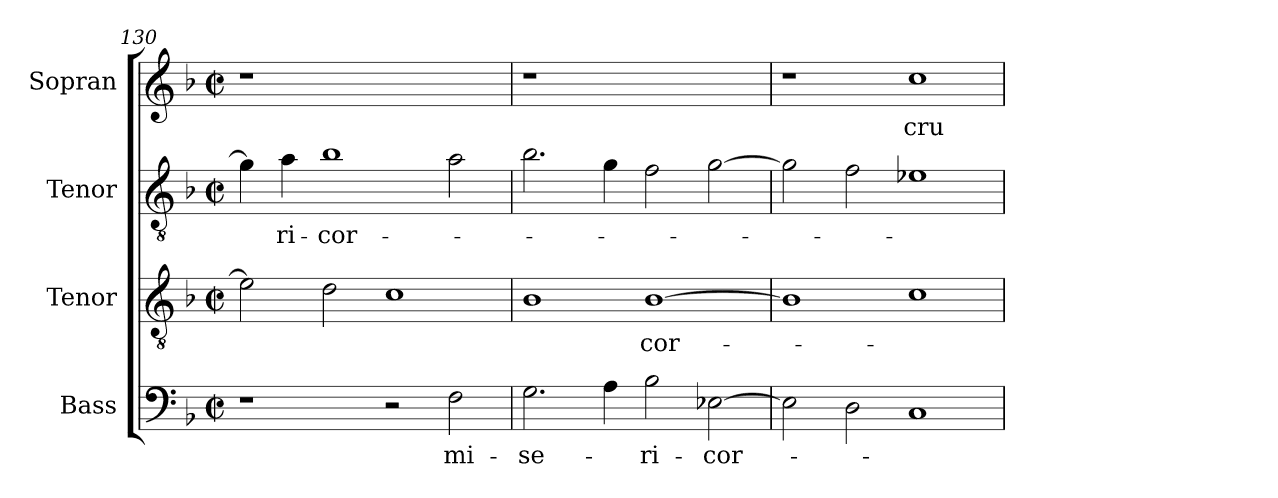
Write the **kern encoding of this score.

**kern	**text	**kern	**text	**kern	**text	**kern	**text
*part4	*part4	*part3	*part3	*part2	*part2	*part1	*part1
*staff4	*staff4	*staff3	*staff3	*staff2	*staff2	*staff1	*staff1
*I"Bass	*	*I"Tenor	*	*I"Tenor	*	*I"Sopran	*
*	*	*I'Tenor	*	*	*	*	*
*clefF4	*	*clefGv2	*	*clefGv2	*	*clefG2	*
*	*	*ITrd7c12	*	*ITrd7c12	*	*	*
*k[b-]	*	*k[b-]	*	*k[b-]	*	*k[b-]	*
*F:	*	*F:	*	*F:	*	*F:	*
*M2/2	*	*M2/2	*	*M2/2	*	*M2/2	*
*met(c|)	*	*met(c|)	*	*met(c|)	*	*met(c|)	*
=130	=130	=130	=130	=130	=130	=130	=130
!	!	!	!	!	!	!LO:N:vis=1	!
1r	.	2E-i\]	.	4Gi\]	.	1r	.
!	!	!	!	!	!LO:LY:b:color=#000000	!	!
.	.	.	.	4Ai\	-ri-	.	.
!	!	!	!	!	!LO:LY:b:color=#000000	!	!
.	.	2Di\	.	1B-i	-cor-	.	.
2r	.	1Ci	.	.	.	1ryy	.
!	!LO:LY:b:color=#000000	!	!	!	!	!	!
2Fi\	mi-	.	.	2Ai\	.	.	.
=131	=131	=131	=131	=131	=131	=131	=131
!	!LO:LY:b:color=#000000	!	!	!	!	!LO:N:vis=1	!
2.Gi\	-se-	1BB-i	.	2.B-i\	.	1r	.
4Ai\	.	.	.	4Gi\	.	.	.
!	!LO:LY:b:color=#000000	!	!	!	!	!	!
!	!	!	!LO:LY:b:color=#000000	!	!	!	!
2B-i\	-ri-	[>1BB-i	-cor-	2Fi\	.	1ryy	.
!	!LO:LY:b:color=#000000	!	!	!	!	!	!
[>2E-Xi\	-cor-	.	.	[>2Gi\	.	.	.
!!LO:LB:g=z
=132	=132	=132	=132	=132	=132	=132	=132
2E-i\]	.	1BB-i]	.	2Gi\]	.	1r	.
2Di\	.	.	.	2Fi\	.	.	.
!	!	!	!	!	!	!	!LO:LY:b:color=#000000
1Ci	.	1Ci	.	1E-Xi	.	1cci	cru-
=	=	=	=	=	=	=	=
*-	*-	*-	*-	*-	*-	*-	*-
